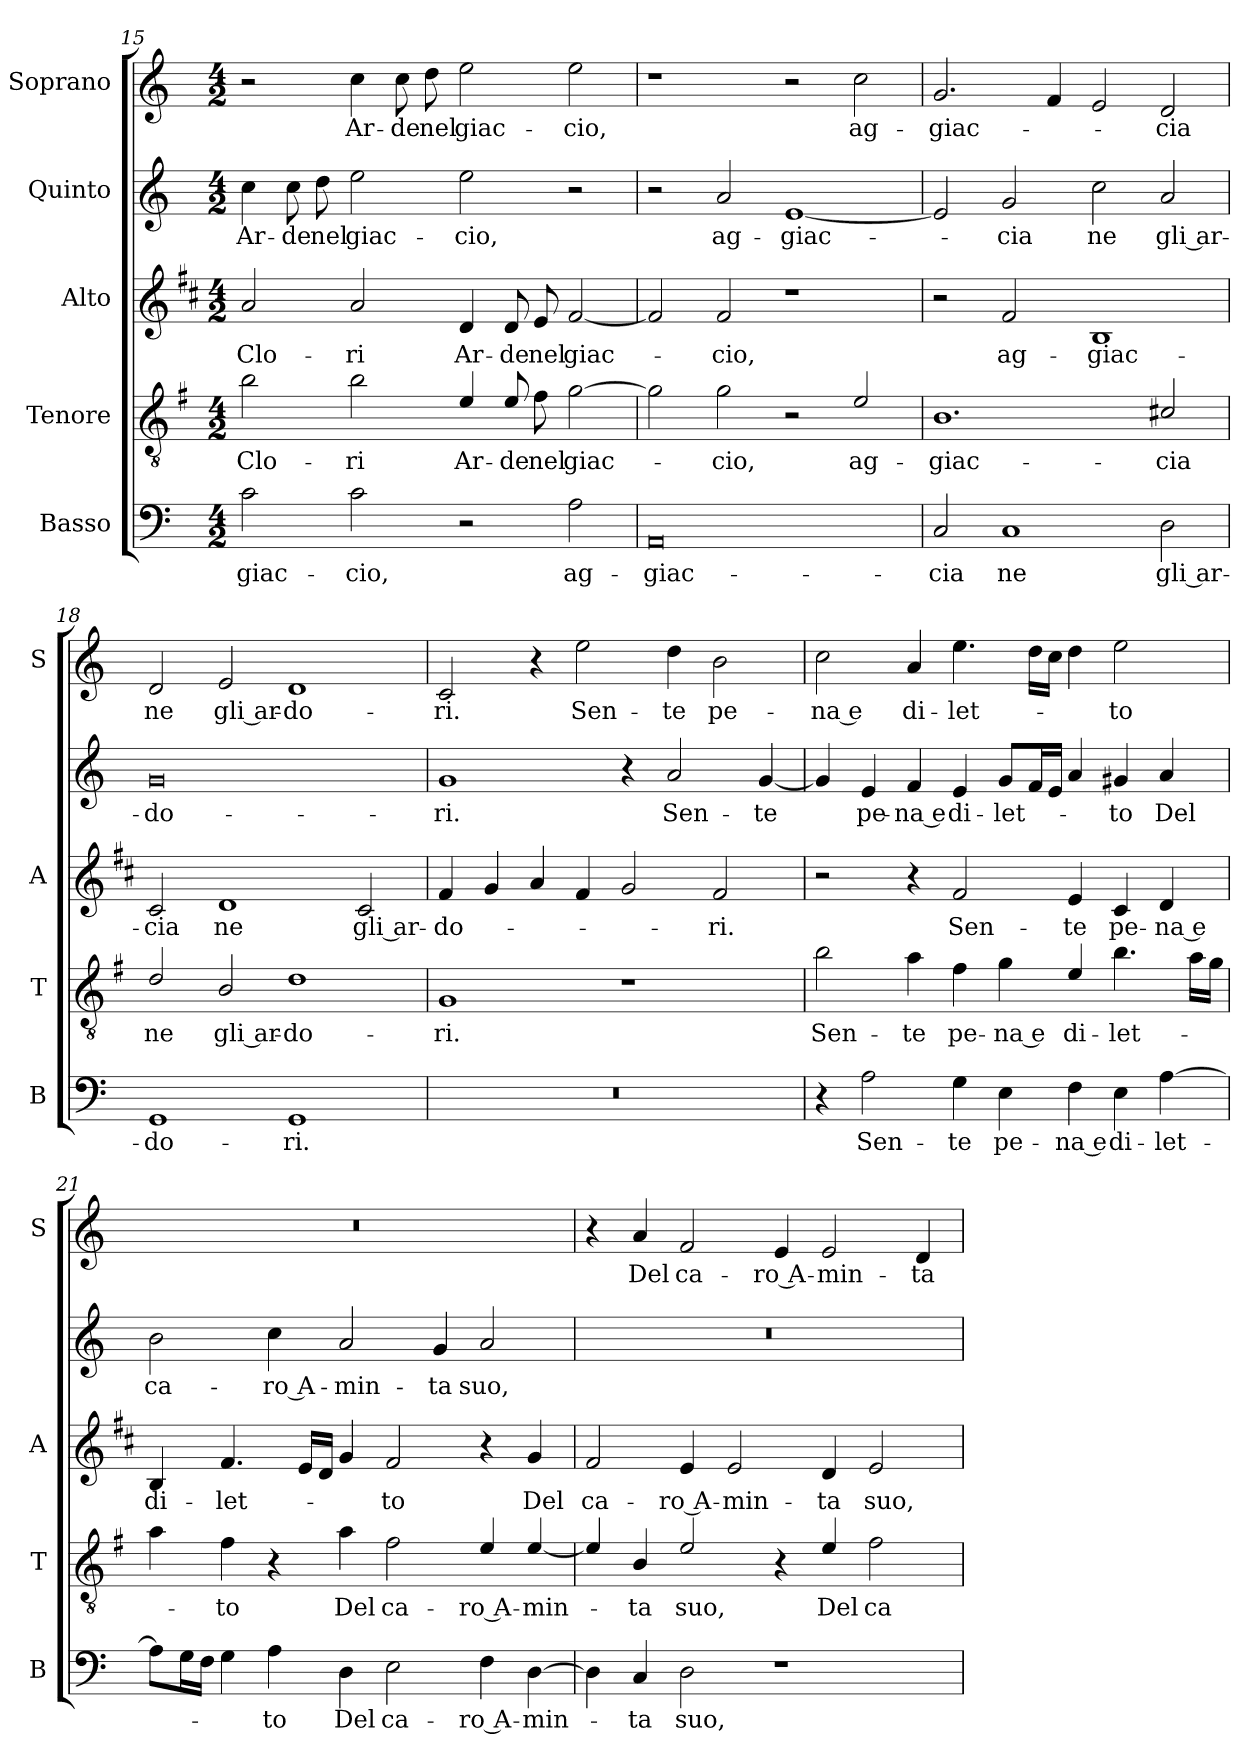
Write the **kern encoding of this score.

**kern	**text	**kern	**text	**kern	**text	**kern	**text	**kern	**text
*part5	*part5	*part4	*part4	*part3	*part3	*part2	*part2	*part1	*part1
*staff5	*staff5	*staff4	*staff4	*staff3	*staff3	*staff2	*staff2	*staff1	*staff1
*I"Basso	*	*I"Tenore	*	*I"Alto	*	*I"Quinto	*	*I"Soprano	*
*I'B	*	*I'T	*	*I'A	*	*	*	*I'S	*
*clefF4	*	*clefGv2	*	*clefG2	*	*clefG2	*	*clefG2	*
*	*	*ITrd4c7	*	*ITrd1c2	*	*	*	*	*
*k[]	*	*k[]	*	*k[]	*	*k[]	*	*k[]	*
*C:	*	*C:	*	*C:	*	*C:	*	*C:	*
*M4/2	*	*M4/2	*	*M4/2	*	*M4/2	*	*M4/2	*
=15	=15	=15	=15	=15	=15	=15	=15	=15	=15
!	!LO:LY:b	!	!LO:LY:b	!	!LO:LY:b	!	!LO:LY:b	!	!
2c\	giac-	2e\	Clo-	2g/	Clo-	4cc\	Ar-	2r	.
!	!	!	!	!	!	!	!LO:LY:b	!	!
.	.	.	.	.	.	8cc\	-de	.	.
!	!	!	!	!	!	!	!LO:LY:b	!	!
.	.	.	.	.	.	8dd\	nel	.	.
!	!LO:LY:b	!	!LO:LY:b	!	!LO:LY:b	!	!LO:LY:b	!	!LO:LY:b
2c\	-cio,	2e\	-ri	2g/	-ri	2ee\	giac-	4cc\	Ar-
!	!	!	!	!	!	!	!	!	!LO:LY:b
.	.	.	.	.	.	.	.	8cc\	-de
!	!	!	!	!	!	!	!	!	!LO:LY:b
.	.	.	.	.	.	.	.	8dd\	nel
!	!	!	!LO:LY:b	!	!LO:LY:b	!	!LO:LY:b	!	!LO:LY:b
2r	.	4A/	Ar-	4c/	Ar-	2ee\	-cio,	2ee\	giac-
!	!	!	!LO:LY:b	!	!LO:LY:b	!	!	!	!
.	.	8A/	-de	8c/	-de	.	.	.	.
!	!	!	!LO:LY:b	!	!LO:LY:b	!	!	!	!
.	.	8B\	nel	8d/	nel	.	.	.	.
!	!LO:LY:b	!	!LO:LY:b	!	!LO:LY:b	!	!	!	!LO:LY:b
2A\	ag-	[2c\	giac-	[2e/	giac-	2r	.	2ee\	-cio,
!!LO:LB:g=z
=16	=16	=16	=16	=16	=16	=16	=16	=16	=16
!	!LO:LY:b	!	!	!	!	!	!	!	!
0AA	-giac-	2c\]	.	2e/]	.	2r	.	1r	.
!	!	!	!LO:LY:b	!	!LO:LY:b	!	!LO:LY:b	!	!
.	.	2c\	-cio,	2e/	-cio,	2a/	ag-	.	.
!	!	!	!	!	!	!	!LO:LY:b	!	!
.	.	2r	.	1r	.	[1e	-giac-	2r	.
!	!	!	!LO:LY:b	!	!	!	!	!	!LO:LY:b
.	.	2A/	ag-	.	.	.	.	2cc\	ag-
=17	=17	=17	=17	=17	=17	=17	=17	=17	=17
!	!LO:LY:b	!	!LO:LY:b	!	!	!	!	!	!LO:LY:b
2C/	-cia	1.E	-giac-	2r	.	2e/]	.	2.g/	-giac-
!	!LO:LY:b	!	!	!	!LO:LY:b	!	!LO:LY:b	!	!
1C	ne	.	.	2e/	ag-	2g/	-cia	.	.
.	.	.	.	.	.	.	.	4f/	.
!	!	!	!	!	!LO:LY:b	!	!LO:LY:b	!	!
.	.	.	.	1A	-giac-	2cc\	ne	2e/	.
!	!LO:LY:b	!	!LO:LY:b	!	!	!	!LO:LY:b	!	!LO:LY:b
2D\	gli ar-	2F#X/	-cia	.	.	2a/	gli ar-	2d/	-cia
=18	=18	=18	=18	=18	=18	=18	=18	=18	=18
!	!LO:LY:b	!	!LO:LY:b	!	!LO:LY:b	!	!LO:LY:b	!	!LO:LY:b
1GG	-do-	2G/	ne	2B/	-cia	0g	-do-	2d/	ne
!	!	!	!LO:LY:b	!	!LO:LY:b	!	!	!	!LO:LY:b
.	.	2E/	gli ar-	1c	ne	.	.	2e/	gli ar-
!	!LO:LY:b	!	!LO:LY:b	!	!	!	!	!	!LO:LY:b
1GG	-ri.	1G	-do-	.	.	.	.	1d	-do-
!	!	!	!	!	!LO:LY:b	!	!	!	!
.	.	.	.	2B/	gli ar-	.	.	.	.
=19	=19	=19	=19	=19	=19	=19	=19	=19	=19
!	!	!	!LO:LY:b	!	!LO:LY:b	!	!LO:LY:b	!	!LO:LY:b
0r	.	1C	-ri.	4e/	-do-	1g	-ri.	2c/	-ri.
.	.	.	.	4f/	.	.	.	.	.
.	.	.	.	4g/	.	.	.	4r	.
!	!	!	!	!	!	!	!	!	!LO:LY:b
.	.	.	.	4e/	.	.	.	2ee\	Sen-
.	.	1r	.	2f/	.	4r	.	.	.
!	!	!	!	!	!	!	!LO:LY:b	!	!LO:LY:b
.	.	.	.	.	.	2a/	Sen-	4dd\	-te
!	!	!	!	!	!LO:LY:b	!	!	!	!LO:LY:b
.	.	.	.	2e/	-ri.	.	.	2b\	pe-
!	!	!	!	!	!	!	!LO:LY:b	!	!
.	.	.	.	.	.	[4g/	-te	.	.
!!LO:LB:g=z
=20	=20	=20	=20	=20	=20	=20	=20	=20	=20
!	!	!	!LO:LY:b	!	!	!	!	!	!LO:LY:b
4r	.	2e\	Sen-	2r	.	4g/]	.	2cc\	-na e
!	!LO:LY:b	!	!	!	!	!	!LO:LY:b	!	!
2A\	Sen-	.	.	.	.	4e/	pe-	.	.
!	!	!	!LO:LY:b	!	!	!	!LO:LY:b	!	!LO:LY:b
.	.	4d\	-te	4r	.	4f/	-na e	4a/	di-
!	!LO:LY:b	!	!LO:LY:b	!	!LO:LY:b	!	!LO:LY:b	!	!LO:LY:b
4G\	-te	4B\	pe-	2e/	Sen-	4e/	di-	4.ee\	-let-
!	!LO:LY:b	!	!LO:LY:b	!	!	!	!LO:LY:b	!	!
4E\	pe-	4c\	-na e	.	.	8g/L	-let-	.	.
.	.	.	.	.	.	16f/L	.	16dd\LL	.
.	.	.	.	.	.	16e/JJ	.	16cc\JJ	.
!	!LO:LY:b	!	!LO:LY:b	!	!LO:LY:b	!	!	!	!
4F\	-na e	4A/	di-	4d/	-te	4a/	.	4dd\	.
!	!LO:LY:b	!	!LO:LY:b	!	!LO:LY:b	!	!LO:LY:b	!	!LO:LY:b
4E\	di-	4.e\	-let-	4B/	pe-	4g#X/	-to	2ee\	-to
!	!LO:LY:b	!	!	!	!LO:LY:b	!	!LO:LY:b	!	!
[4A\	-let-	.	.	4c/	-na e	4a/	Del	.	.
.	.	16d\LL	.	.	.	.	.	.	.
.	.	16c\JJ	.	.	.	.	.	.	.
=21	=21	=21	=21	=21	=21	=21	=21	=21	=21
!	!	!	!	!	!LO:LY:b	!	!LO:LY:b	!	!
8A\L]	.	4d\	.	4A/	di-	2b\	ca-	0r	.
16G\L	.	.	.	.	.	.	.	.	.
16F\JJ	.	.	.	.	.	.	.	.	.
!	!	!	!LO:LY:b	!	!LO:LY:b	!	!	!	!
4G\	.	4B\	-to	4.e/	-let-	.	.	.	.
!	!LO:LY:b	!	!	!	!	!	!LO:LY:b	!	!
4A\	-to	4r	.	.	.	4cc\	-ro A-	.	.
.	.	.	.	16d/LL	.	.	.	.	.
.	.	.	.	16c/JJ	.	.	.	.	.
!	!LO:LY:b	!	!LO:LY:b	!	!	!	!LO:LY:b	!	!
4D\	Del	4d\	Del	4f/	.	2a/	-min-	.	.
!	!LO:LY:b	!	!LO:LY:b	!	!LO:LY:b	!	!	!	!
2E\	ca-	2B\	ca-	2e/	-to	.	.	.	.
!	!	!	!	!	!	!	!LO:LY:b	!	!
.	.	.	.	.	.	4g/	-ta	.	.
!	!LO:LY:b	!	!LO:LY:b	!	!	!	!LO:LY:b	!	!
4F\	-ro A-	4A/	-ro A-	4r	.	2a/	suo,	.	.
!	!LO:LY:b	!	!LO:LY:b	!	!LO:LY:b	!	!	!	!
[4D\	-min-	[4A/	-min-	4f/	Del	.	.	.	.
=22	=22	=22	=22	=22	=22	=22	=22	=22	=22
!	!	!	!	!	!LO:LY:b	!	!	!	!
4D\]	.	4A/]	.	2e/	ca-	0r	.	4r	.
!	!LO:LY:b	!	!LO:LY:b	!	!	!	!	!	!LO:LY:b
4C/	-ta	4E/	-ta	.	.	.	.	4a/	Del
!	!LO:LY:b	!	!LO:LY:b	!	!LO:LY:b	!	!	!	!LO:LY:b
2D\	suo,	2A/	suo,	4d/	-ro A-	.	.	2f/	ca-
!	!	!	!	!	!LO:LY:b	!	!	!	!
.	.	.	.	2d/	-min-	.	.	.	.
!	!	!	!	!	!	!	!	!	!LO:LY:b
1r	.	4r	.	.	.	.	.	4e/	-ro A-
!	!	!	!LO:LY:b	!	!LO:LY:b	!	!	!	!LO:LY:b
.	.	4A/	Del	4c/	-ta	.	.	2e/	-min-
!	!	!	!LO:LY:b	!	!LO:LY:b	!	!	!	!
.	.	2B\	ca-	2d/	suo,	.	.	.	.
!	!	!	!	!	!	!	!	!	!LO:LY:b
.	.	.	.	.	.	.	.	4d/	-ta
=	=	=	=	=	=	=	=	=	=
*-	*-	*-	*-	*-	*-	*-	*-	*-	*-
